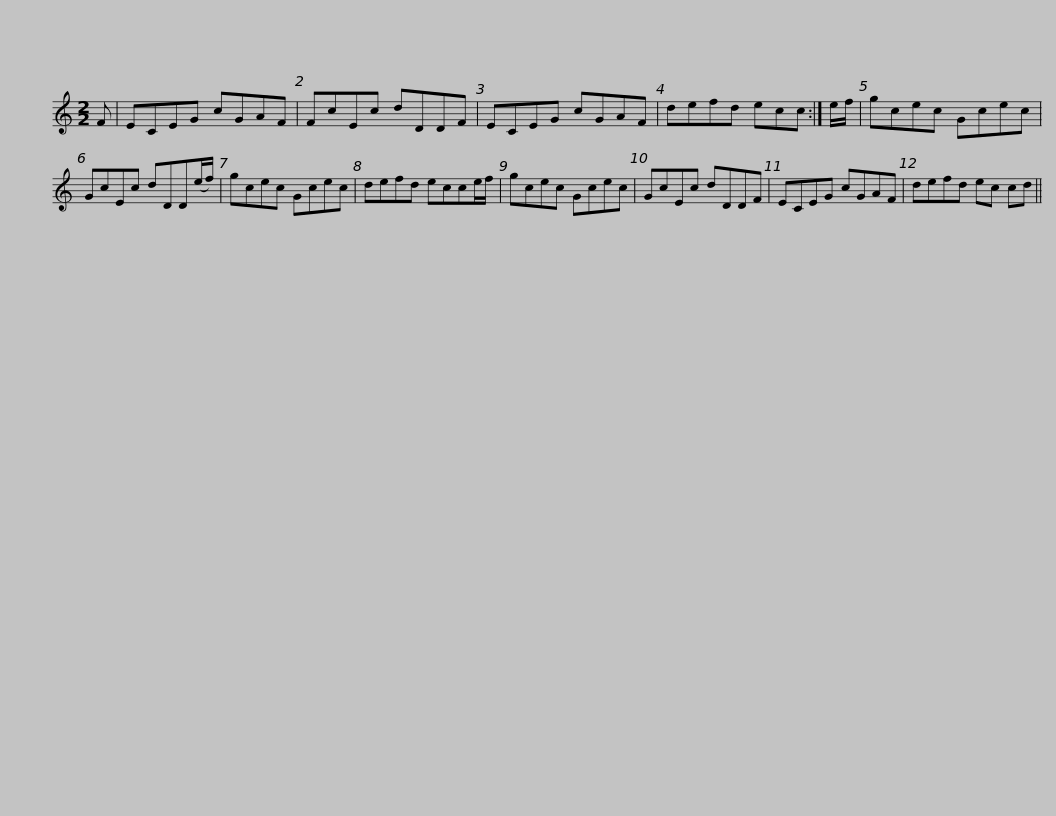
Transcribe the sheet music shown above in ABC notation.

X:1
L:1/8
M:2/2
I:linebreak $
K:C
V:1 treble
V:1
 F | ECEG cGAF | FcEc dDDF | ECEG cGAF | defd ecc :| %5
 e/f/ | gcec Gcec |$ GcEc dDD(e/f/) | gcec Gcec | defd ecce/f/ | %10
 gcec Gcec | GcEc dDDF |$ ECEG cGAF | defd ec cd || %14
